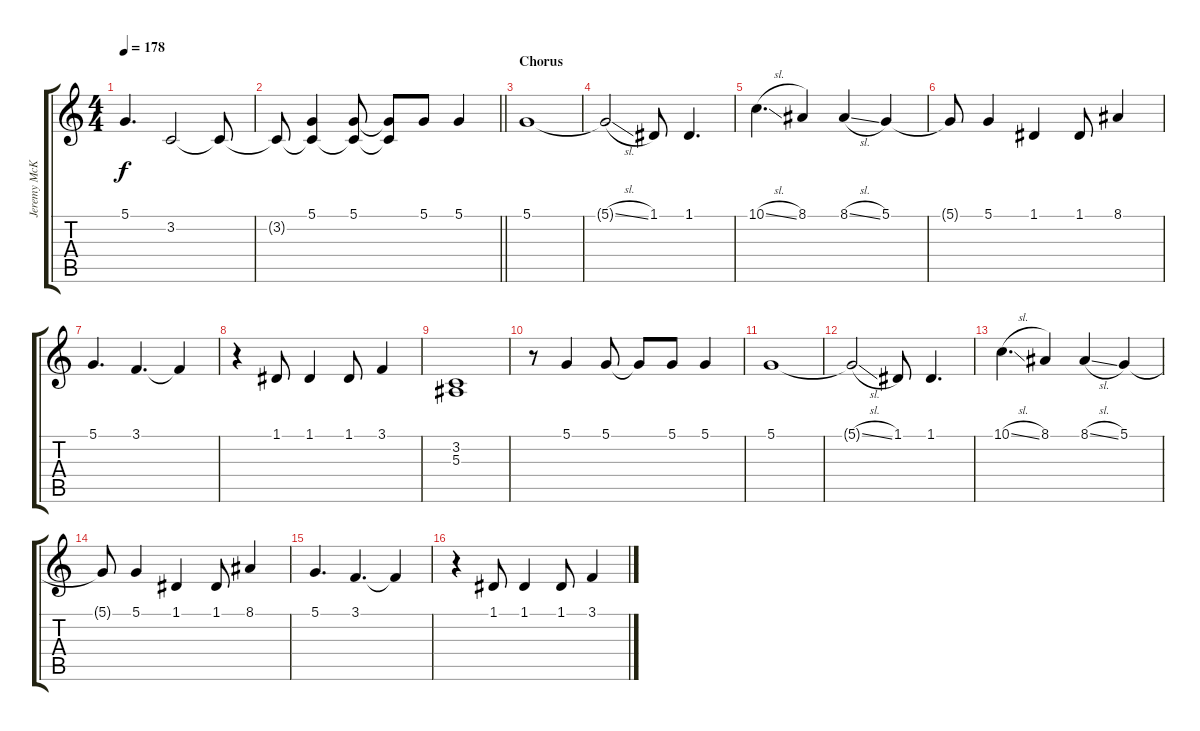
\track ("Jeremy McKinnon" "Jeremy McK") {instrument altosax}
\staff {score tabs}
\tuning (D4 A3 F3 C3 G2 C2) {hide}
\ts (4 4)
\tempo 178
\clef g2
\ks c
5.1{t}.4{d dy f} 3.2.2 3.2{t}.8 |
\barLineRight lightlight
3.2{t}.8 (5.1 3.2{t}).4 (5.1 3.2{t}).8 (5.1{t} 3.2{t}).8 5.1.8 5.1.4 |
\section ("" "Chorus")
5.1.1 |
5.1{sl t}.2 1.1.8 1.1.4{d} |
10.1{sl}.4{d} 8.1.4 8.1{sl}.4 5.1.4 |
5.1{t}.8 5.1.4 1.1.4 1.1.8 8.1.4 |
5.1.4{d} 3.1.4{d} 3.1{t}.4 |
r.4 1.1.8 1.1.4 1.1.8 3.1.4 |
(3.2 5.3).1 |
r.8 5.1.4 5.1.8 5.1{t}.8 5.1.8 5.1.4 |
5.1.1 |
5.1{sl t}.2 1.1.8 1.1.4{d} |
10.1{sl}.4{d} 8.1.4 8.1{sl}.4 5.1.4 |
5.1{t}.8 5.1.4 1.1.4 1.1.8 8.1.4 |
5.1.4{d} 3.1.4{d} 3.1{t}.4 |
r.4 1.1.8 1.1.4 1.1.8 3.1.4
